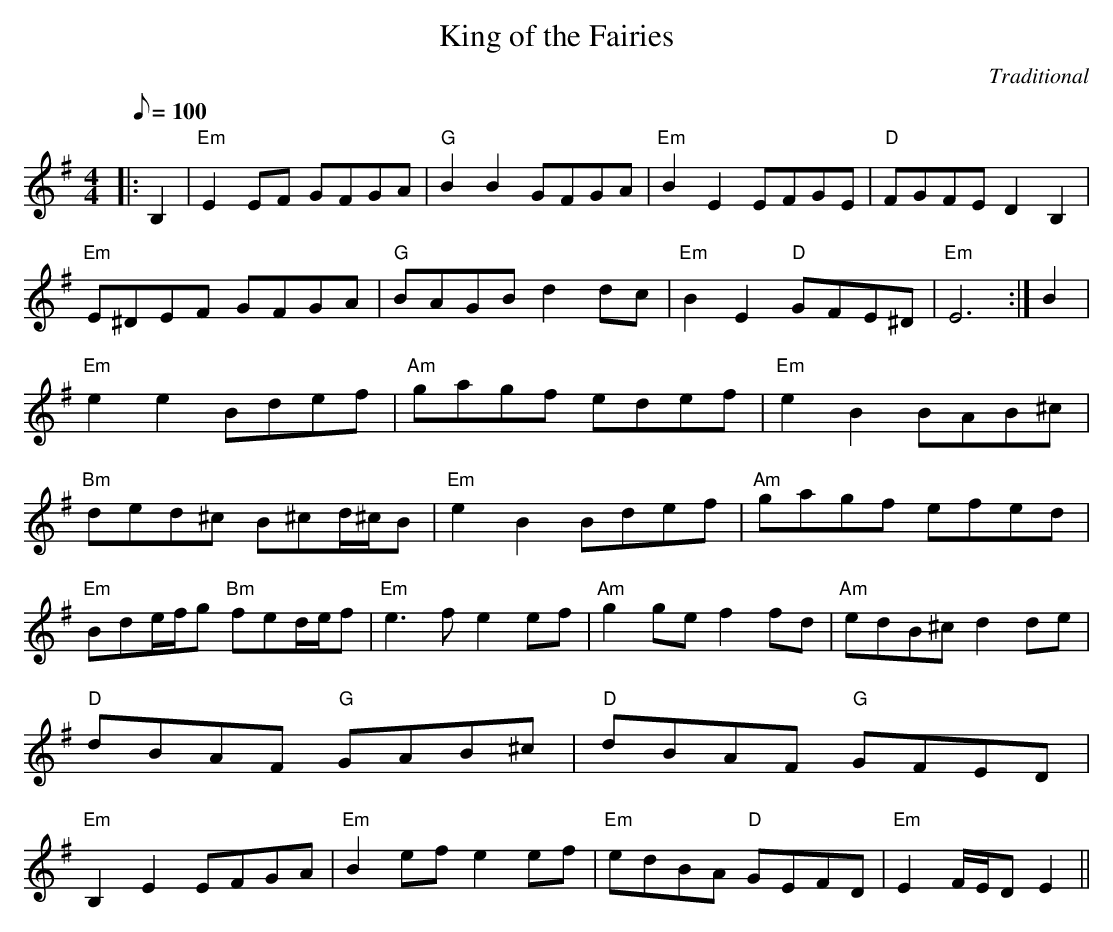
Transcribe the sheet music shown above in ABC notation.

X:1
T:King of the Fairies
C:Traditional
M:4/4
L:1/8
Q:100
K:G
|:B,2 |\
"Em"E2 EF GFGA |\
"G"B2 B2 GFGA |\
"Em"B2 E2 EFGE |\
"D"FGFE D2 B,2 |\
"Em"E^DEF GFGA |\
"G"BAGB d2 dc |\
"Em"B2 E2 "D"GFE^D |\
"Em"E6 :|\
B2 |\
"Em"e2 e2 Bdef |\
"Am"gagf edef |\
"Em"e2 B2 BAB^c |\
"Bm"ded^c B^cd/^c/B |\
"Em"e2 B2 Bdef |\
"Am"gagf efed |\
"Em"Bde/f/g "Bm"fed/e/f |\
"Em"e3 f e2 ef |\
"Am"g2 ge f2 fd |\
"Am"edB^c d2 de |\
"D"dBAF "G"GAB^c |\
"D"dBAF "G"GFED |\
"Em"B,2 E2 EFGA |\
"Em"B2 ef e2 ef |\
"Em"edBA "D"GEFD |\
"Em"E2 F/E/D E2 ||
